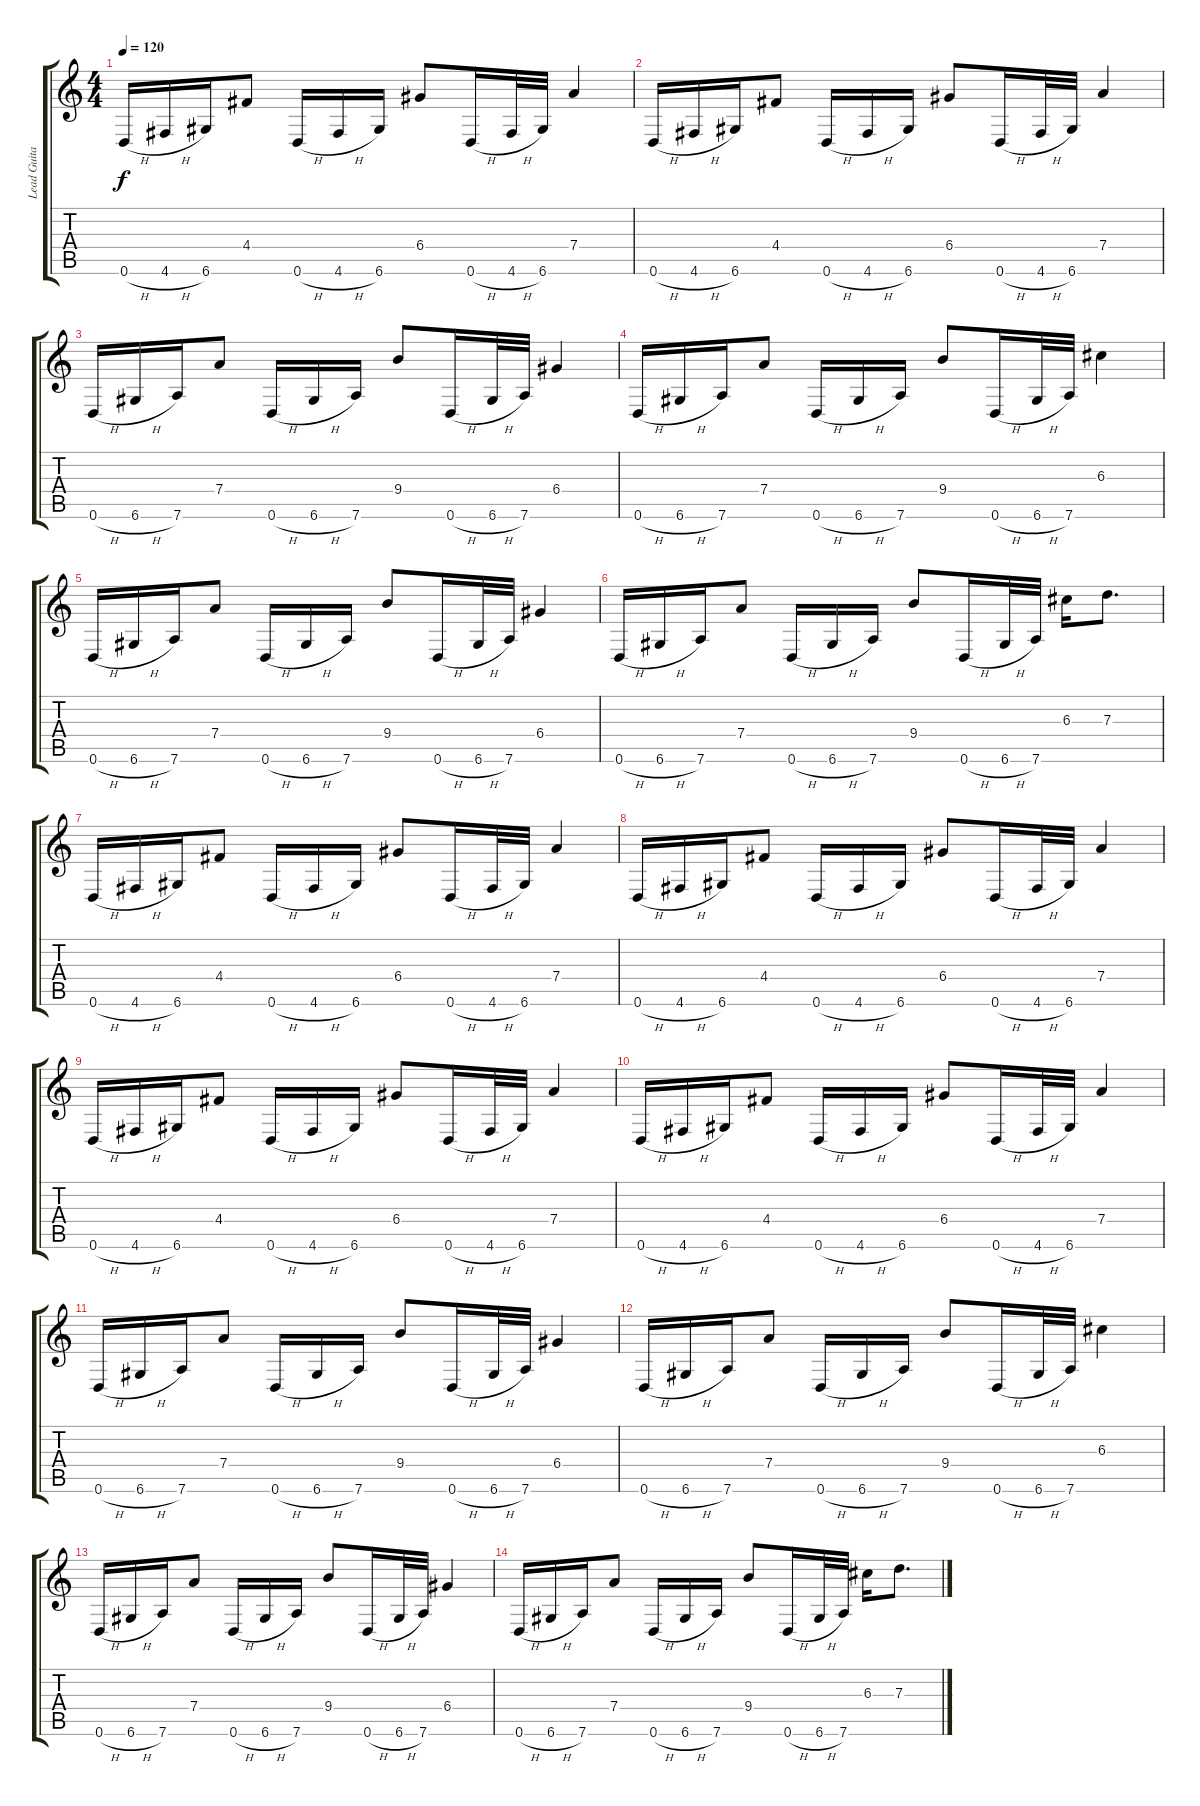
\track ("Lead Guitar" "Lead Guita") {instrument distortionguitar}
\staff {score tabs}
\tuning (E4 B3 G3 D3 A2 D2) {hide}
\ts (4 4)
\tempo 120
\clef g2
\ks c
0.6{h}.16{dy f} 4.6{h}.16 6.6.16 4.4.8 0.6{h}.16 4.6{h}.16 6.6.16 6.4.8 0.6{h}.16 4.6{h}.32 6.6.32 7.4.4 |
0.6{h}.16 4.6{h}.16 6.6.16 4.4.8 0.6{h}.16 4.6{h}.16 6.6.16 6.4.8 0.6{h}.16 4.6{h}.32 6.6.32 7.4.4 |
0.6{h}.16 6.6{h}.16 7.6.16 7.4.8 0.6{h}.16 6.6{h}.16 7.6.16 9.4.8 0.6{h}.16 6.6{h}.32 7.6.32 6.4.4 |
0.6{h}.16 6.6{h}.16 7.6.16 7.4.8 0.6{h}.16 6.6{h}.16 7.6.16 9.4.8 0.6{h}.16 6.6{h}.32 7.6.32 6.3.4 |
0.6{h}.16 6.6{h}.16 7.6.16 7.4.8 0.6{h}.16 6.6{h}.16 7.6.16 9.4.8 0.6{h}.16 6.6{h}.32 7.6.32 6.4.4 |
0.6{h}.16 6.6{h}.16 7.6.16 7.4.8 0.6{h}.16 6.6{h}.16 7.6.16 9.4.8 0.6{h}.16 6.6{h}.32 7.6.32 6.3.16 7.3.8{d} |
0.6{h}.16 4.6{h}.16 6.6.16 4.4.8 0.6{h}.16 4.6{h}.16 6.6.16 6.4.8 0.6{h}.16 4.6{h}.32 6.6.32 7.4.4 |
0.6{h}.16 4.6{h}.16 6.6.16 4.4.8 0.6{h}.16 4.6{h}.16 6.6.16 6.4.8 0.6{h}.16 4.6{h}.32 6.6.32 7.4.4 |
0.6{h}.16 4.6{h}.16 6.6.16 4.4.8 0.6{h}.16 4.6{h}.16 6.6.16 6.4.8 0.6{h}.16 4.6{h}.32 6.6.32 7.4.4 |
0.6{h}.16 4.6{h}.16 6.6.16 4.4.8 0.6{h}.16 4.6{h}.16 6.6.16 6.4.8 0.6{h}.16 4.6{h}.32 6.6.32 7.4.4 |
0.6{h}.16 6.6{h}.16 7.6.16 7.4.8 0.6{h}.16 6.6{h}.16 7.6.16 9.4.8 0.6{h}.16 6.6{h}.32 7.6.32 6.4.4 |
0.6{h}.16 6.6{h}.16 7.6.16 7.4.8 0.6{h}.16 6.6{h}.16 7.6.16 9.4.8 0.6{h}.16 6.6{h}.32 7.6.32 6.3.4 |
0.6{h}.16 6.6{h}.16 7.6.16 7.4.8 0.6{h}.16 6.6{h}.16 7.6.16 9.4.8 0.6{h}.16 6.6{h}.32 7.6.32 6.4.4 |
0.6{h}.16 6.6{h}.16 7.6.16 7.4.8 0.6{h}.16 6.6{h}.16 7.6.16 9.4.8 0.6{h}.16 6.6{h}.32 7.6.32 6.3.16 7.3.8{d}
